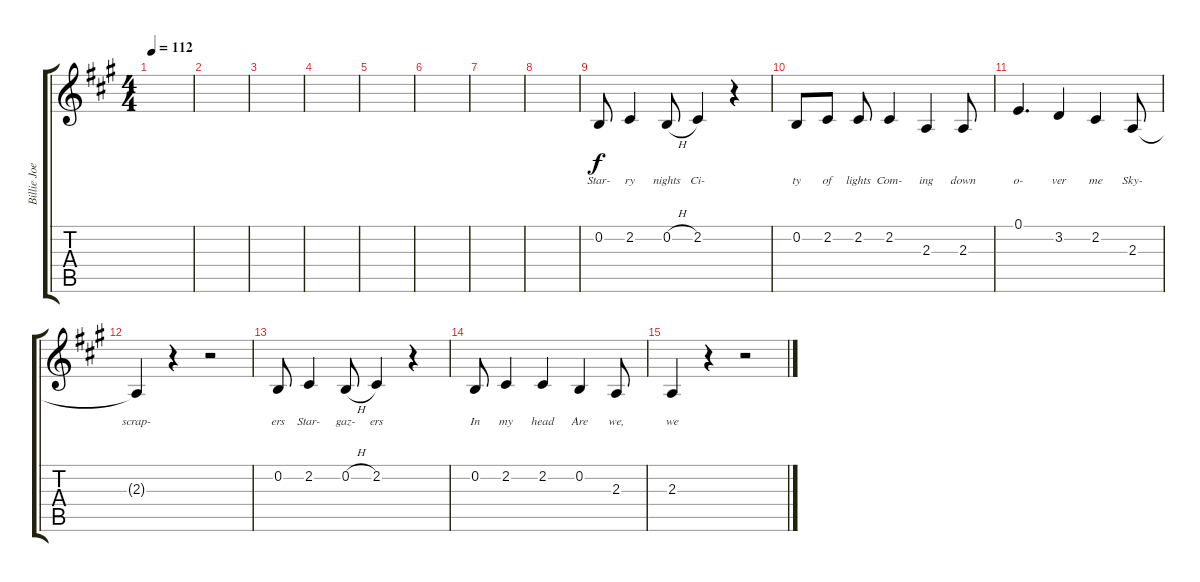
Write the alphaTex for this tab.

\track ("Billie Joe (Voz)" "Billie Joe") {instrument tenorsax}
\staff {score tabs}
\tuning (E4 B3 G3 D3 A2 E2) {hide}
\ts (4 4)
\tempo 112
\clef g2
\ks a
|
|
|
|
|
|
|
|
0.2.8{lyrics (0 "Star-") lyrics (1 "") lyrics (2 "") lyrics (3 "") lyrics (4 "")} 2.2.4{lyrics (0 "ry") lyrics (1 "") lyrics (2 "") lyrics (3 "") lyrics (4 "")} 0.2{h}.8{lyrics (0 "nights") lyrics (1 "") lyrics (2 "") lyrics (3 "") lyrics (4 "")} 2.2.4{lyrics (0 "Ci-") lyrics (1 "") lyrics (2 "") lyrics (3 "") lyrics (4 "")} r.4 |
0.2.8{lyrics (0 "ty") lyrics (1 "") lyrics (2 "") lyrics (3 "") lyrics (4 "")} 2.2.8{lyrics (0 "of") lyrics (1 "") lyrics (2 "") lyrics (3 "") lyrics (4 "")} 2.2.8{lyrics (0 "lights") lyrics (1 "") lyrics (2 "") lyrics (3 "") lyrics (4 "")} 2.2.4{lyrics (0 "Com-") lyrics (1 "") lyrics (2 "") lyrics (3 "") lyrics (4 "")} 2.3.4{lyrics (0 "ing") lyrics (1 "") lyrics (2 "") lyrics (3 "") lyrics (4 "")} 2.3.8{lyrics (0 "down") lyrics (1 "") lyrics (2 "") lyrics (3 "") lyrics (4 "")} |
0.1.4{d lyrics (0 "o-") lyrics (1 "") lyrics (2 "") lyrics (3 "") lyrics (4 "")} 3.2.4{lyrics (0 "ver") lyrics (1 "") lyrics (2 "") lyrics (3 "") lyrics (4 "")} 2.2.4{lyrics (0 "me") lyrics (1 "") lyrics (2 "") lyrics (3 "") lyrics (4 "")} 2.3.8{lyrics (0 "Sky-") lyrics (1 "") lyrics (2 "") lyrics (3 "") lyrics (4 "")} |
2.3{t}.4{lyrics (0 "scrap-") lyrics (1 "") lyrics (2 "") lyrics (3 "") lyrics (4 "")} r.4 r.2 |
0.2.8{lyrics (0 "ers") lyrics (1 "") lyrics (2 "") lyrics (3 "") lyrics (4 "")} 2.2.4{lyrics (0 "Star-") lyrics (1 "") lyrics (2 "") lyrics (3 "") lyrics (4 "")} 0.2{h}.8{lyrics (0 "gaz-") lyrics (1 "") lyrics (2 "") lyrics (3 "") lyrics (4 "")} 2.2.4{lyrics (0 "ers") lyrics (1 "") lyrics (2 "") lyrics (3 "") lyrics (4 "")} r.4 |
0.2.8{lyrics (0 "In") lyrics (1 "") lyrics (2 "") lyrics (3 "") lyrics (4 "")} 2.2.4{lyrics (0 "my") lyrics (1 "") lyrics (2 "") lyrics (3 "") lyrics (4 "")} 2.2.4{lyrics (0 "head") lyrics (1 "") lyrics (2 "") lyrics (3 "") lyrics (4 "")} 0.2.4{lyrics (0 "Are") lyrics (1 "") lyrics (2 "") lyrics (3 "") lyrics (4 "")} 2.3.8{lyrics (0 "we,") lyrics (1 "") lyrics (2 "") lyrics (3 "") lyrics (4 "")} |
2.3.4{lyrics (0 "we") lyrics (1 "") lyrics (2 "") lyrics (3 "") lyrics (4 "")} r.4 r.2
